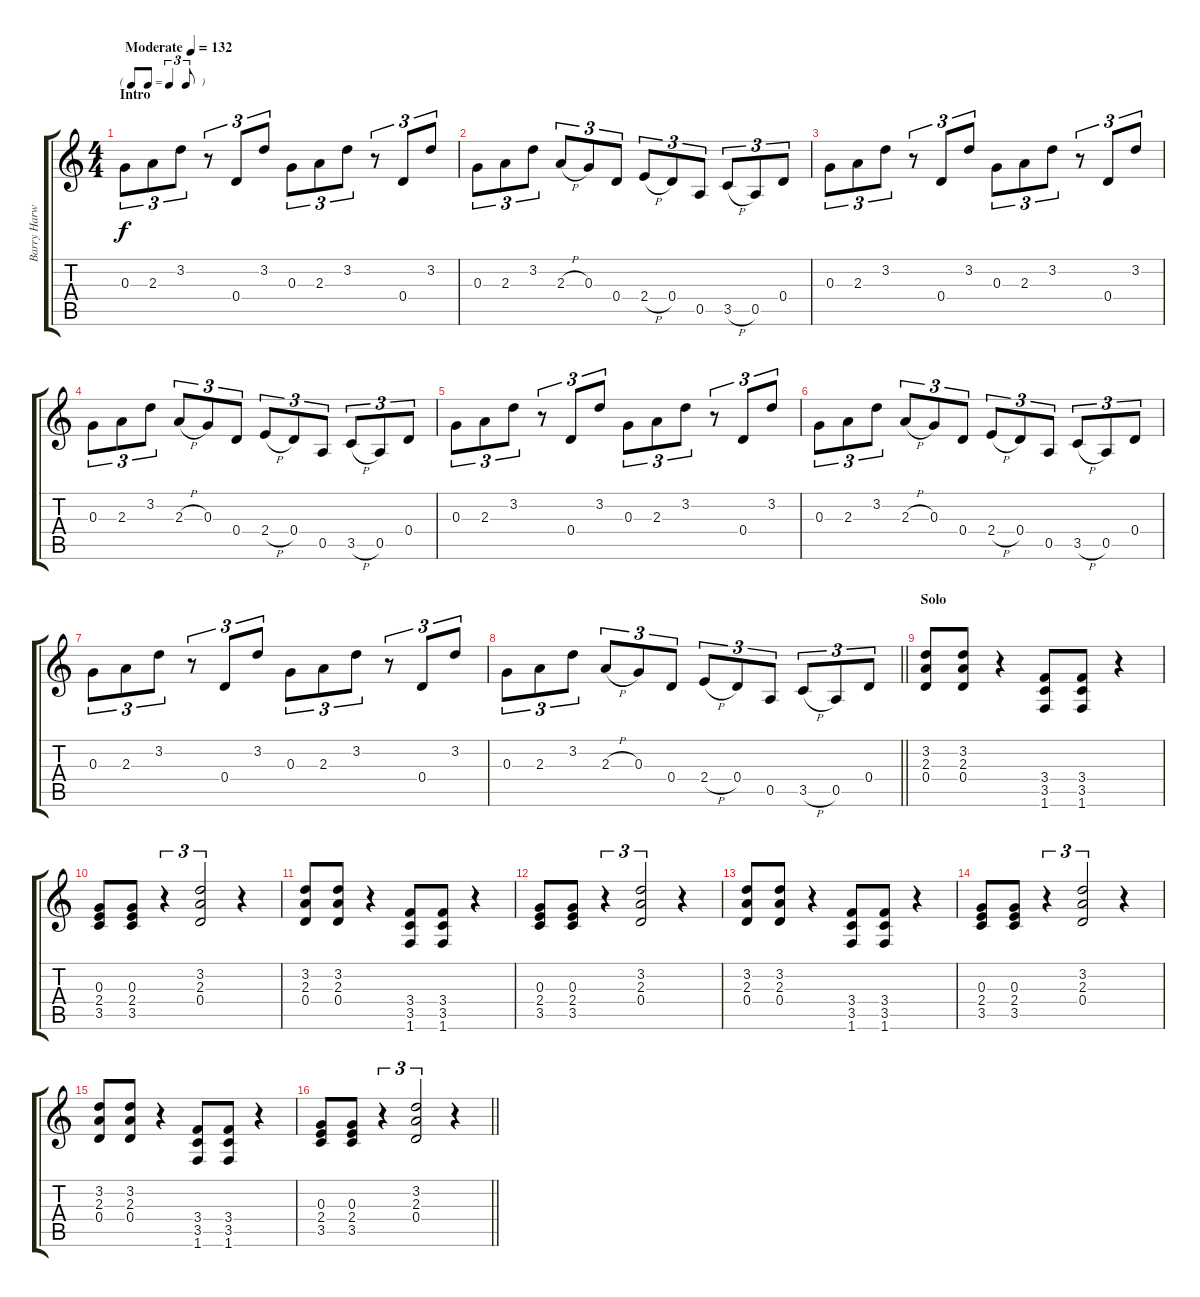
\track ("Barry Harwood (Rhythm II)" "Barry Harw") {instrument distortionguitar}
\staff {score tabs}
\tuning (E4 B3 G3 D3 A2 E2) {hide}
\ts (4 4)
\tf triplet8th
\section ("" "Intro")
\tempo (132 "Moderate")
\clef g2
\ks c
0.3.8{tu (3 2) dy f instrument distortionguitar} 2.3.8{tu (3 2)} 3.2.8{tu (3 2)} r.8{tu (3 2)} 0.4.8{tu (3 2)} 3.2.8{tu (3 2)} 0.3.8{tu (3 2)} 2.3.8{tu (3 2)} 3.2.8{tu (3 2)} r.8{tu (3 2)} 0.4.8{tu (3 2)} 3.2.8{tu (3 2)} |
0.3.8{tu (3 2)} 2.3.8{tu (3 2)} 3.2.8{tu (3 2)} 2.3{h}.8{tu (3 2)} 0.3.8{tu (3 2)} 0.4.8{tu (3 2)} 2.4{h}.8{tu (3 2)} 0.4.8{tu (3 2)} 0.5.8{tu (3 2)} 3.5{h}.8{tu (3 2)} 0.5.8{tu (3 2)} 0.4.8{tu (3 2)} |
0.3.8{tu (3 2)} 2.3.8{tu (3 2)} 3.2.8{tu (3 2)} r.8{tu (3 2)} 0.4.8{tu (3 2)} 3.2.8{tu (3 2)} 0.3.8{tu (3 2)} 2.3.8{tu (3 2)} 3.2.8{tu (3 2)} r.8{tu (3 2)} 0.4.8{tu (3 2)} 3.2.8{tu (3 2)} |
0.3.8{tu (3 2)} 2.3.8{tu (3 2)} 3.2.8{tu (3 2)} 2.3{h}.8{tu (3 2)} 0.3.8{tu (3 2)} 0.4.8{tu (3 2)} 2.4{h}.8{tu (3 2)} 0.4.8{tu (3 2)} 0.5.8{tu (3 2)} 3.5{h}.8{tu (3 2)} 0.5.8{tu (3 2)} 0.4.8{tu (3 2)} |
0.3.8{tu (3 2)} 2.3.8{tu (3 2)} 3.2.8{tu (3 2)} r.8{tu (3 2)} 0.4.8{tu (3 2)} 3.2.8{tu (3 2)} 0.3.8{tu (3 2)} 2.3.8{tu (3 2)} 3.2.8{tu (3 2)} r.8{tu (3 2)} 0.4.8{tu (3 2)} 3.2.8{tu (3 2)} |
0.3.8{tu (3 2)} 2.3.8{tu (3 2)} 3.2.8{tu (3 2)} 2.3{h}.8{tu (3 2)} 0.3.8{tu (3 2)} 0.4.8{tu (3 2)} 2.4{h}.8{tu (3 2)} 0.4.8{tu (3 2)} 0.5.8{tu (3 2)} 3.5{h}.8{tu (3 2)} 0.5.8{tu (3 2)} 0.4.8{tu (3 2)} |
0.3.8{tu (3 2)} 2.3.8{tu (3 2)} 3.2.8{tu (3 2)} r.8{tu (3 2)} 0.4.8{tu (3 2)} 3.2.8{tu (3 2)} 0.3.8{tu (3 2)} 2.3.8{tu (3 2)} 3.2.8{tu (3 2)} r.8{tu (3 2)} 0.4.8{tu (3 2)} 3.2.8{tu (3 2)} |
\barLineRight lightlight
0.3.8{tu (3 2)} 2.3.8{tu (3 2)} 3.2.8{tu (3 2)} 2.3{h}.8{tu (3 2)} 0.3.8{tu (3 2)} 0.4.8{tu (3 2)} 2.4{h}.8{tu (3 2)} 0.4.8{tu (3 2)} 0.5.8{tu (3 2)} 3.5{h}.8{tu (3 2)} 0.5.8{tu (3 2)} 0.4.8{tu (3 2)} |
\section ("" "Solo")
(3.2 2.3 0.4).8 (3.2 2.3 0.4).8 r.4 (3.4 3.5 1.6).8 (3.4 3.5 1.6).8 r.4 |
(0.3 2.4 3.5).8 (0.3 2.4 3.5).8 r.4{tu (3 2)} (3.2 2.3 0.4).2{tu (3 2)} r.4 |
(3.2 2.3 0.4).8 (3.2 2.3 0.4).8 r.4 (3.4 3.5 1.6).8 (3.4 3.5 1.6).8 r.4 |
(0.3 2.4 3.5).8 (0.3 2.4 3.5).8 r.4{tu (3 2)} (3.2 2.3 0.4).2{tu (3 2)} r.4 |
(3.2 2.3 0.4).8 (3.2 2.3 0.4).8 r.4 (3.4 3.5 1.6).8 (3.4 3.5 1.6).8 r.4 |
(0.3 2.4 3.5).8 (0.3 2.4 3.5).8 r.4{tu (3 2)} (3.2 2.3 0.4).2{tu (3 2)} r.4 |
(3.2 2.3 0.4).8 (3.2 2.3 0.4).8 r.4 (3.4 3.5 1.6).8 (3.4 3.5 1.6).8 r.4 |
\barLineRight lightlight
(0.3 2.4 3.5).8 (0.3 2.4 3.5).8 r.4{tu (3 2)} (3.2 2.3 0.4).2{tu (3 2)} r.4
